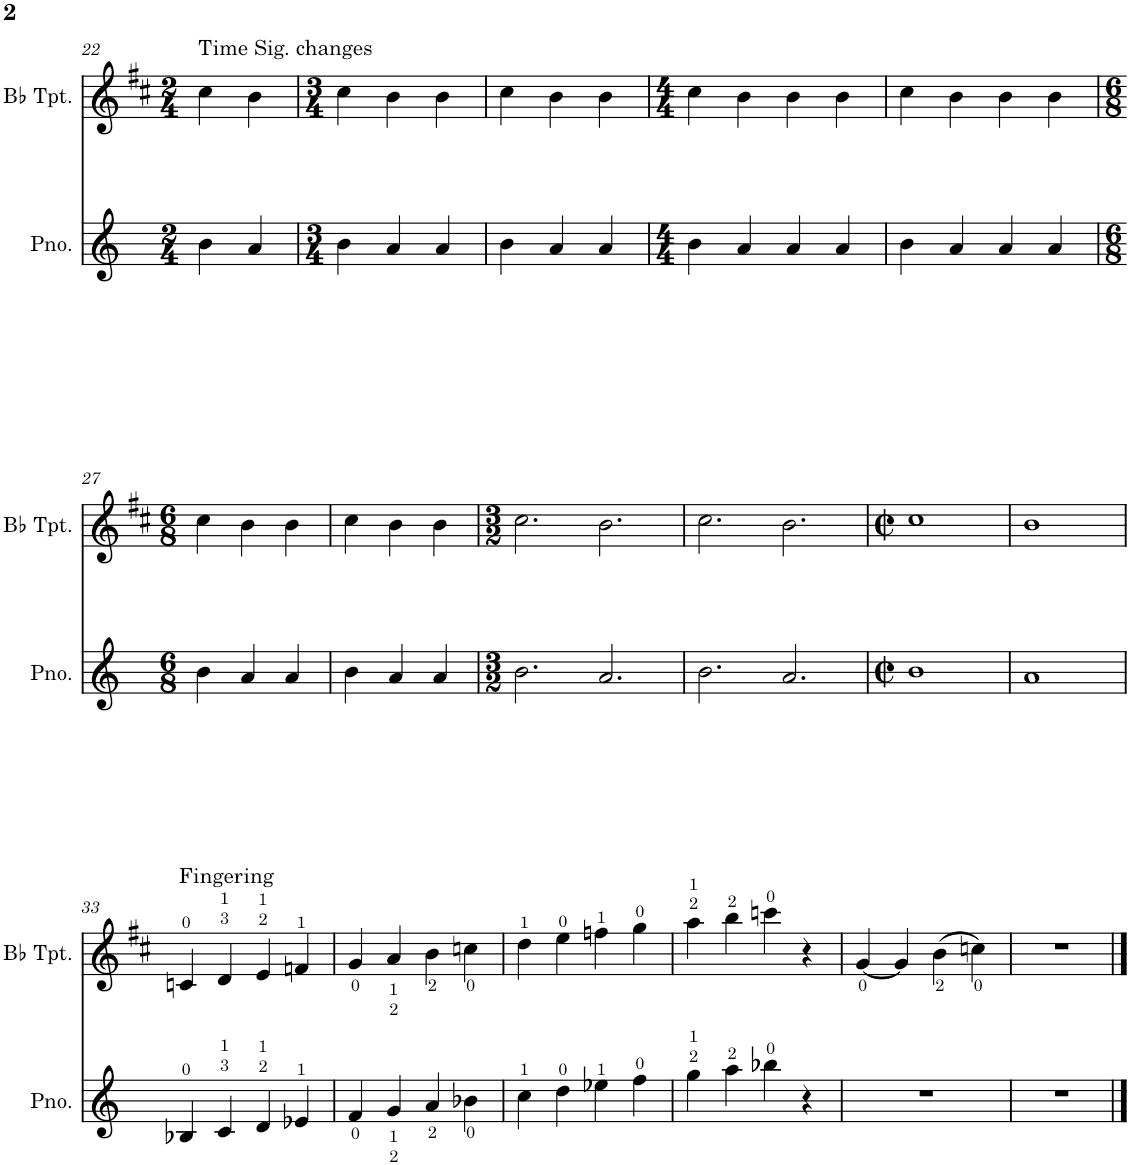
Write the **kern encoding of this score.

**kern	**kern
*part2	*part1
*staff2	*staff1
*I"Piano	*I"Bb Trumpet
*I'Pno.	*I'Bb Tpt.
!!LO:PB:g=z
*clefG2	*clefG2
*	*Trd1c2
*k[]	*k[f#c#]
*M2/4	*M2/4
=22	=22
!	!LO:TX:a:t=Time Sig. changes
4b\	4cc#\
4a/	4b\
=23	=23
*M3/4	*M3/4
4b\	4cc#\
4a/	4b\
4a/	4b\
=24	=24
4b\	4cc#\
4a/	4b\
4a/	4b\
=25	=25
*M4/4	*M4/4
4b\	4cc#\
4a/	4b\
4a/	4b\
4a/	4b\
=26	=26
4b\	4cc#\
4a/	4b\
4a/	4b\
4a/	4b\
!!LO:LB:g=z
=27	=27
*M6/8	*M6/8
4b\	4cc#\
4a/	4b\
4a/	4b\
=28	=28
4b\	4cc#\
4a/	4b\
4a/	4b\
=29	=29
*M3/2	*M3/2
2.b\	2.cc#\
2.a/	2.b\
=30	=30
2.b\	2.cc#\
2.a/	2.b\
=31	=31
*M2/2	*M2/2
*met(c|)	*met(c|)
1b	1cc#
=32	=32
1a	1b
!!LO:LB:g=z
=33	=33
!	!LO:TX:a:t=Fingering
4B-X/	4cn/
4c/	4d/
4d/	4e/
4e-X/	4fn/
=34	=34
4f</	4g</
4g</	4a</
4a</	4b<\
4b-X<\	4ccn<\
=35	=35
4cc\	4dd\
4dd\	4ee\
4ee-X\	4ffn\
4ff\	4gg\
=36	=36
4gg\	4aa\
4aa\	4bb\
4bb-X\	4cccn\
4r	4r
=37	=37
1r	[4g</
.	4g/]
.	(4b<\
.	4ccn<\)
=38	=38
1r	1r
==	==
*-	*-
